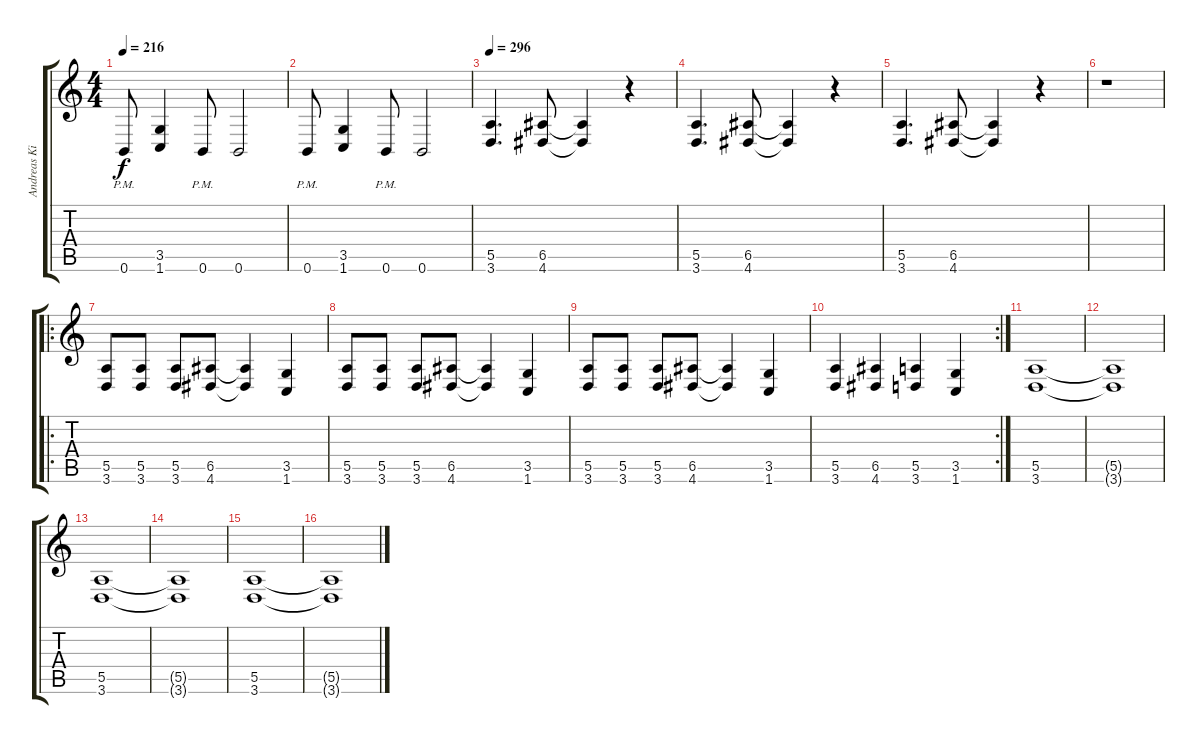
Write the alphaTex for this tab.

\track ("Andreas Kisser" "Andreas Ki") {instrument distortionguitar}
\staff {score tabs}
\tuning (B3 Gb3 D3 A2 E2 B1) {hide}
\ts (4 4)
\tempo 216
\clef g2
\ks c
0.6{pm}.8{dy f} (3.5 1.6).4 0.6{pm}.8 0.6.2 |
0.6{pm}.8 (3.5 1.6).4 0.6{pm}.8 0.6.2 |
\tempo 296
(5.5 3.6).4{d} (6.5 4.6).8 (6.5{t} 4.6{t}).4 r.4 |
(5.5 3.6).4{d} (6.5 4.6).8 (6.5{t} 4.6{t}).4 r.4 |
(5.5 3.6).4{d} (6.5 4.6).8 (6.5{t} 4.6{t}).4 r.4 |
r.1 |
\ro
(5.5 3.6).8 (5.5 3.6).8 (5.5 3.6).8 (6.5 4.6).8 (6.5{t} 4.6{t}).4 (3.5 1.6).4 |
(5.5 3.6).8 (5.5 3.6).8 (5.5 3.6).8 (6.5 4.6).8 (6.5{t} 4.6{t}).4 (3.5 1.6).4 |
(5.5 3.6).8 (5.5 3.6).8 (5.5 3.6).8 (6.5 4.6).8 (6.5{t} 4.6{t}).4 (3.5 1.6).4 |
\rc 2
(5.5 3.6).4 (6.5 4.6).4 (5.5 3.6).4 (3.5 1.6).4 |
(5.5 3.6).1 |
(5.5{t} 3.6{t}).1 |
(5.5 3.6).1 |
(5.5{t} 3.6{t}).1 |
(5.5 3.6).1 |
(5.5{t} 3.6{t}).1
